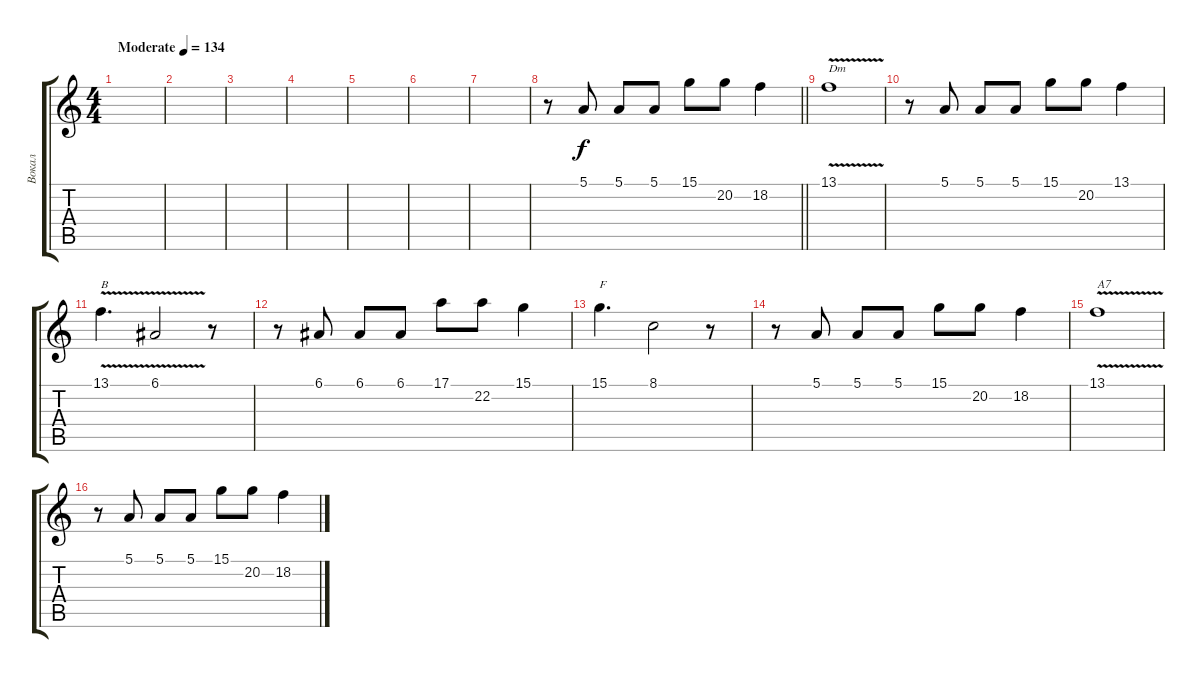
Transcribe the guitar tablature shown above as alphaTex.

\track ("Вокал" "Вокал") {instrument voiceoohs}
\staff {score tabs}
\tuning (E4 B3 G3 D3 A2 E2) {hide}
\ts (4 4)
\tempo (134 "Moderate")
\clef g2
\ks c
|
|
|
|
|
|
|
\barLineRight lightlight
r.8 5.1.8 5.1.8 5.1.8 15.1.8 20.2.8 18.2.4 |
\section ("" "")
13.1{v}.1{txt "Dm"} |
r.8 5.1.8 5.1.8 5.1.8 15.1.8 20.2.8 13.1.4 |
13.1{v}.4{d txt "B"} 6.1{v}.2 r.8 |
r.8 6.1.8 6.1.8 6.1.8 17.1.8 22.2.8 15.1.4 |
15.1.4{d txt "F"} 8.1.2 r.8 |
r.8 5.1.8 5.1.8 5.1.8 15.1.8 20.2.8 18.2.4 |
13.1{v}.1{txt "A7"} |
r.8 5.1.8 5.1.8 5.1.8 15.1.8 20.2.8 18.2.4
